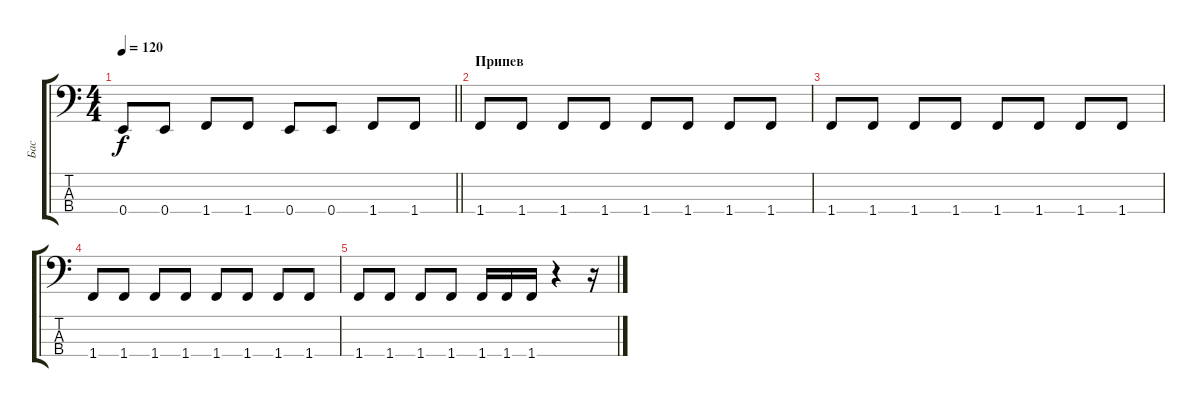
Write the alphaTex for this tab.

\track ("Бас" "Бас") {instrument electricbasspick}
\staff {score tabs}
\tuning (G2 D2 A1 E1) {hide}
\ts (4 4)
\tempo 120
\clef f4
\barLineRight lightlight
\ks c
0.4.8{dy f} 0.4.8 1.4.8 1.4.8 0.4.8 0.4.8 1.4.8 1.4.8 |
\section ("" "Припев")
1.4.8 1.4.8 1.4.8 1.4.8 1.4.8 1.4.8 1.4.8 1.4.8 |
1.4.8 1.4.8 1.4.8 1.4.8 1.4.8 1.4.8 1.4.8 1.4.8 |
1.4.8 1.4.8 1.4.8 1.4.8 1.4.8 1.4.8 1.4.8 1.4.8 |
1.4.8 1.4.8 1.4.8 1.4.8 1.4.16 1.4.16 1.4.16 r.4 r.16
